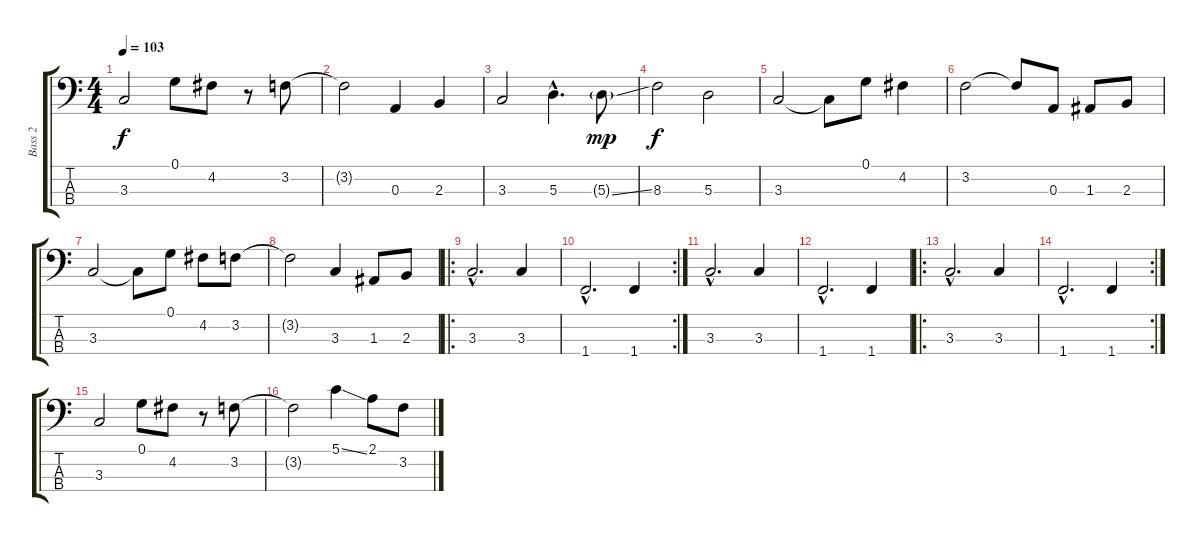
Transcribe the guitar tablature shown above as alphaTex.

\track ("Bass 2" "Bass 2") {instrument acousticbass}
\staff {score tabs}
\tuning (G2 D2 A1 E1) {hide}
\ts (4 4)
\tempo 103
\clef f4
\ks c
3.3.2{dy f} 0.1.8 4.2.8 r.8 3.2.8 |
3.2{t}.2 0.3.4 2.3.4 |
3.3.2 5.3{hac}.4{d} 5.3{ss g}.8{dy mp} |
8.3.2{dy f} 5.3.2 |
3.3.2 3.3{t}.8 0.1.8 4.2.4 |
3.2.2 3.2{t}.8 0.3.8 1.3.8 2.3.8 |
3.3.2 3.3{t}.8 0.1.8 4.2.8 3.2.8 |
3.2{t}.2 3.3.4 1.3.8 2.3.8 |
\ro
3.3{hac}.2{d} 3.3.4 |
\rc 2
1.4{hac}.2{d} 1.4.4 |
3.3{hac}.2{d} 3.3.4 |
1.4{hac}.2{d} 1.4.4 |
\ro
3.3{hac}.2{d} 3.3.4 |
\rc 2
1.4{hac}.2{d} 1.4.4 |
3.3.2 0.1.8 4.2.8 r.8 3.2.8 |
3.2{t}.2 5.1{ss}.4 2.1.8 3.2.8
